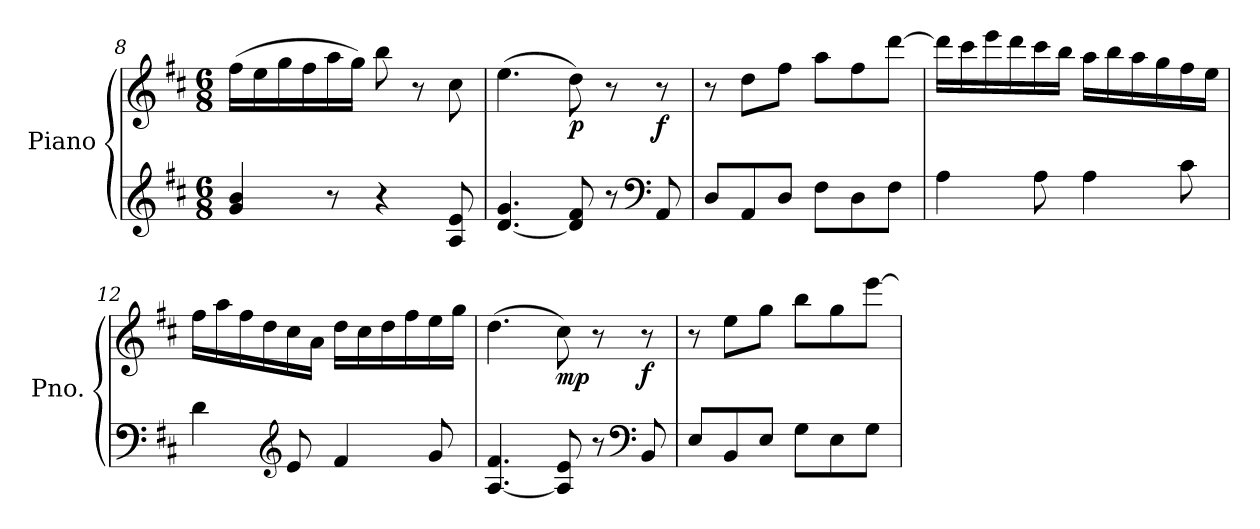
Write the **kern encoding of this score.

**kern	**kern	**dynam
*part1	*part1	*part1
*staff2	*staff1	*staff1/2
*I"Piano	*	*
*I'Pno.	*	*
*clefG2	*clefG2	*
*k[f#c#]	*k[f#c#]	*
*M6/8	*M6/8	*
=8	=8	=8
4g/ 4b/	(>16ff#\LL	.
.	16ee\	.
.	16gg\	.
.	16ff#\	.
8r	16aa\	.
.	16gg\JJ)	.
4r	8bb\	.
.	8r	.
8A/ 8e/	8cc#\	.
=9	=9	=9
[4.d/ 4.g/	(>4.ee\	.
!	!	!LO:DY:b
8d/] 8f#/	8dd\)	p
8r	8r	.
*clefF4	*	*
!	!	!LO:DY:b
8AA/	8r	f
=10	=10	=10
8D/L	8r	.
8AA/	8dd\L	.
8D/J	8ff#\J	.
8F#\L	8aa\L	.
8D\	8ff#\	.
8F#\J	[8ddd\J	.
=11	=11	=11
4A\	16ddd\LL]	.
.	16ccc#\	.
.	16eee\	.
.	16ddd\	.
8A\	16ccc#\	.
.	16bb\JJ	.
4A\	16aa\LL	.
.	16bb\	.
.	16aa\	.
.	16gg\	.
8c#\	16ff#\	.
.	16ee\JJ	.
!!LO:LB:g=z
=12	=12	=12
4d\	16ff#\LL	.
.	16aa\	.
.	16ff#\	.
.	16dd\	.
*clefG2	*	*
8e/	16cc#\	.
.	16a\JJ	.
4f#/	16dd\LL	.
.	16cc#\	.
.	16dd\	.
.	16ff#\	.
8g/	16ee\	.
.	16gg\JJ	.
=13	=13	=13
[4.A/ 4.f#/	(>4.dd\	.
!	!	!LO:DY:b
8A/] 8e/	8cc#\)	mp
8r	8r	.
*clefF4	*	*
!	!	!LO:DY:b
8BB/	8r	f
=14	=14	=14
8E/L	8r	.
8BB/	8ee\L	.
8E/J	8gg\J	.
8G\L	8bb\L	.
8E\	8gg\	.
8G\J	[8eee\J	.
=	=	=
*-	*-	*-
